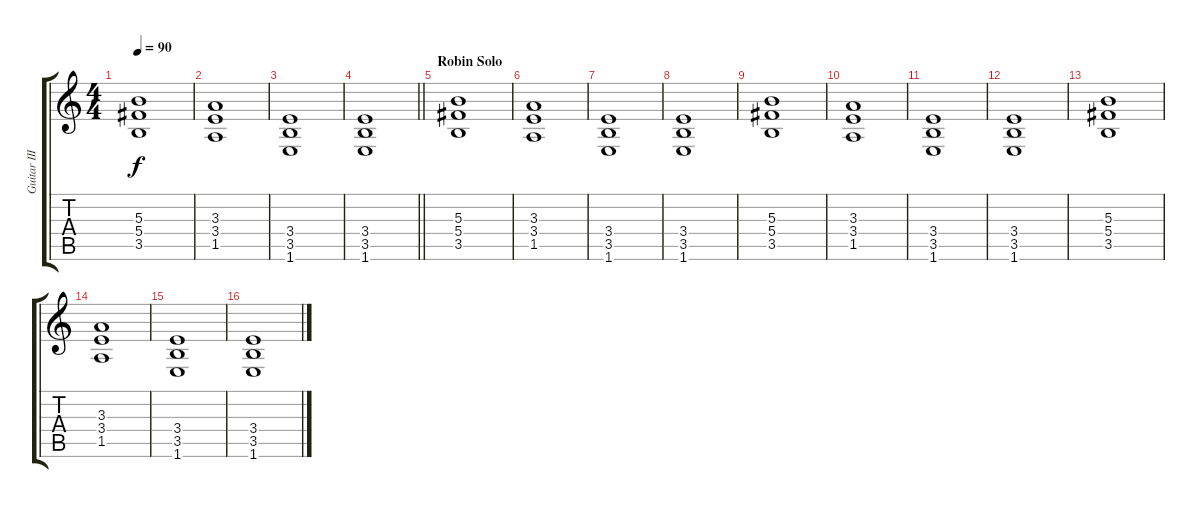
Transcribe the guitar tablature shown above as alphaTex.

\track ("Guitar III (Richard Fortus)" "Guitar III") {instrument distortionguitar}
\staff {score tabs}
\tuning (Eb4 Bb3 Gb3 Db3 Ab2 Eb2) {hide}
\ts (4 4)
\tempo 90
\clef g2
\ks c
(5.3 5.4 3.5).1{dy f} |
(3.3 3.4 1.5).1 |
(3.4 3.5 1.6).1 |
\barLineRight lightlight
(3.4 3.5 1.6).1 |
\section ("" "Robin Solo")
(5.3 5.4 3.5).1{volume 14 instrument distortionguitar} |
(3.3 3.4 1.5).1 |
(3.4 3.5 1.6).1 |
(3.4 3.5 1.6).1 |
(5.3 5.4 3.5).1 |
(3.3 3.4 1.5).1 |
(3.4 3.5 1.6).1 |
(3.4 3.5 1.6).1 |
(5.3 5.4 3.5).1{volume 14 instrument distortionguitar} |
(3.3 3.4 1.5).1 |
(3.4 3.5 1.6).1 |
(3.4 3.5 1.6).1
